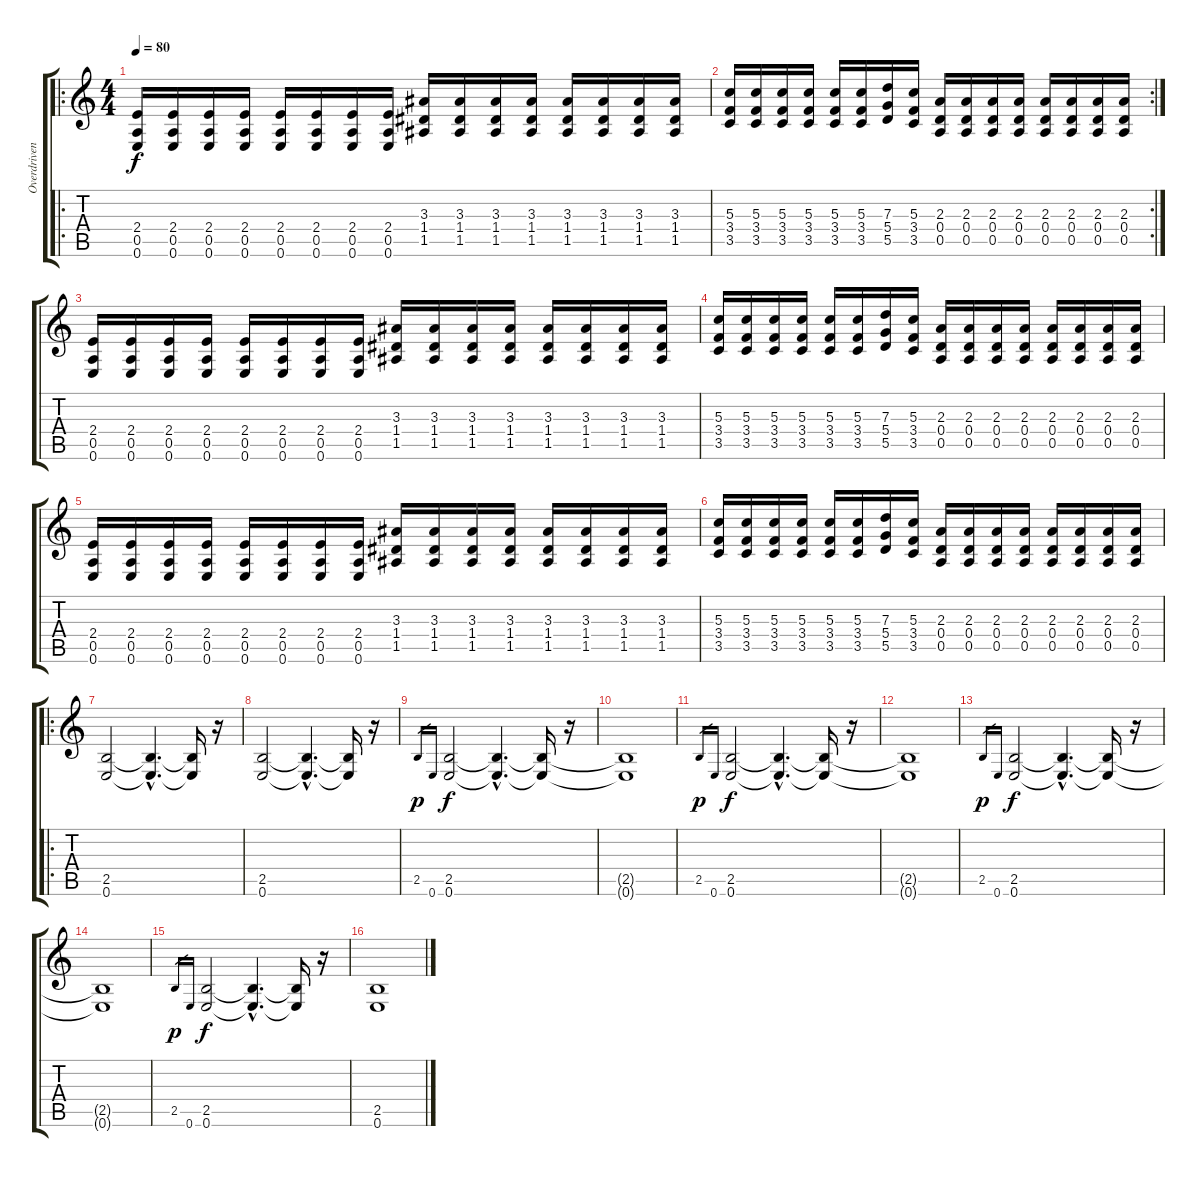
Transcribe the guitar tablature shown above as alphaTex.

\track ("Overdriven" "Overdriven") {instrument overdrivenguitar}
\staff {score tabs}
\tuning (E4 B3 G3 D3 A2 E2) {hide}
\ro
\ts (4 4)
\section ("" "")
\tempo 80
\clef g2
\ks c
(2.4 0.5 0.6).16{dy f volume 13} (2.4 0.5 0.6).16 (2.4 0.5 0.6).16 (2.4 0.5 0.6).16 (2.4 0.5 0.6).16 (2.4 0.5 0.6).16 (2.4 0.5 0.6).16 (2.4 0.5 0.6).16 (3.3 1.4 1.5).16 (3.3 1.4 1.5).16 (3.3 1.4 1.5).16 (3.3 1.4 1.5).16 (3.3 1.4 1.5).16 (3.3 1.4 1.5).16 (3.3 1.4 1.5).16 (3.3 1.4 1.5).16 |
\rc 2
(5.3 3.4 3.5).16 (5.3 3.4 3.5).16 (5.3 3.4 3.5).16 (5.3 3.4 3.5).16 (5.3 3.4 3.5).16 (5.3 3.4 3.5).16 (7.3 5.4 5.5).16 (5.3 3.4 3.5).16 (2.3 0.4 0.5).16 (2.3 0.4 0.5).16 (2.3 0.4 0.5).16 (2.3 0.4 0.5).16 (2.3 0.4 0.5).16 (2.3 0.4 0.5).16 (2.3 0.4 0.5).16 (2.3 0.4 0.5).16 |
(2.4 0.5 0.6).16 (2.4 0.5 0.6).16 (2.4 0.5 0.6).16 (2.4 0.5 0.6).16 (2.4 0.5 0.6).16 (2.4 0.5 0.6).16 (2.4 0.5 0.6).16 (2.4 0.5 0.6).16 (3.3 1.4 1.5).16 (3.3 1.4 1.5).16 (3.3 1.4 1.5).16 (3.3 1.4 1.5).16 (3.3 1.4 1.5).16 (3.3 1.4 1.5).16 (3.3 1.4 1.5).16 (3.3 1.4 1.5).16 |
(5.3 3.4 3.5).16 (5.3 3.4 3.5).16 (5.3 3.4 3.5).16 (5.3 3.4 3.5).16 (5.3 3.4 3.5).16 (5.3 3.4 3.5).16 (7.3 5.4 5.5).16 (5.3 3.4 3.5).16 (2.3 0.4 0.5).16 (2.3 0.4 0.5).16 (2.3 0.4 0.5).16 (2.3 0.4 0.5).16 (2.3 0.4 0.5).16 (2.3 0.4 0.5).16 (2.3 0.4 0.5).16 (2.3 0.4 0.5).16 |
(2.4 0.5 0.6).16 (2.4 0.5 0.6).16 (2.4 0.5 0.6).16 (2.4 0.5 0.6).16 (2.4 0.5 0.6).16 (2.4 0.5 0.6).16 (2.4 0.5 0.6).16 (2.4 0.5 0.6).16 (3.3 1.4 1.5).16 (3.3 1.4 1.5).16 (3.3 1.4 1.5).16 (3.3 1.4 1.5).16 (3.3 1.4 1.5).16 (3.3 1.4 1.5).16 (3.3 1.4 1.5).16 (3.3 1.4 1.5).16 |
(5.3 3.4 3.5).16 (5.3 3.4 3.5).16 (5.3 3.4 3.5).16 (5.3 3.4 3.5).16 (5.3 3.4 3.5).16 (5.3 3.4 3.5).16 (7.3 5.4 5.5).16 (5.3 3.4 3.5).16 (2.3 0.4 0.5).16 (2.3 0.4 0.5).16 (2.3 0.4 0.5).16 (2.3 0.4 0.5).16 (2.3 0.4 0.5).16 (2.3 0.4 0.5).16 (2.3 0.4 0.5).16 (2.3 0.4 0.5).16 |
\ro
\section ("" "")
(2.5 0.6).2 (2.5{hac t} 0.6{hac t}).4{d} (2.5{t} 0.6{t}).16 r.16 |
(2.5 0.6).2 (2.5{hac t} 0.6{hac t}).4{d} (2.5{t} 0.6{t}).16 r.16 |
2.5.16{gr dy p} 0.6.16{gr} (2.5 0.6).2{dy f} (2.5{hac t} 0.6{hac t}).4{d} (2.5{t} 0.6{t}).16 r.16 |
(2.5{t} 0.6{t}).1 |
2.5.16{gr dy p} 0.6.16{gr} (2.5 0.6).2{dy f} (2.5{hac t} 0.6{hac t}).4{d} (2.5{t} 0.6{t}).16 r.16 |
(2.5{t} 0.6{t}).1 |
2.5.16{gr dy p} 0.6.16{gr} (2.5 0.6).2{dy f} (2.5{hac t} 0.6{hac t}).4{d} (2.5{t} 0.6{t}).16 r.16 |
(2.5{t} 0.6{t}).1 |
2.5.16{gr dy p} 0.6.16{gr} (2.5 0.6).2{dy f} (2.5{hac t} 0.6{hac t}).4{d} (2.5{t} 0.6{t}).16 r.16 |
(2.5 0.6).1
